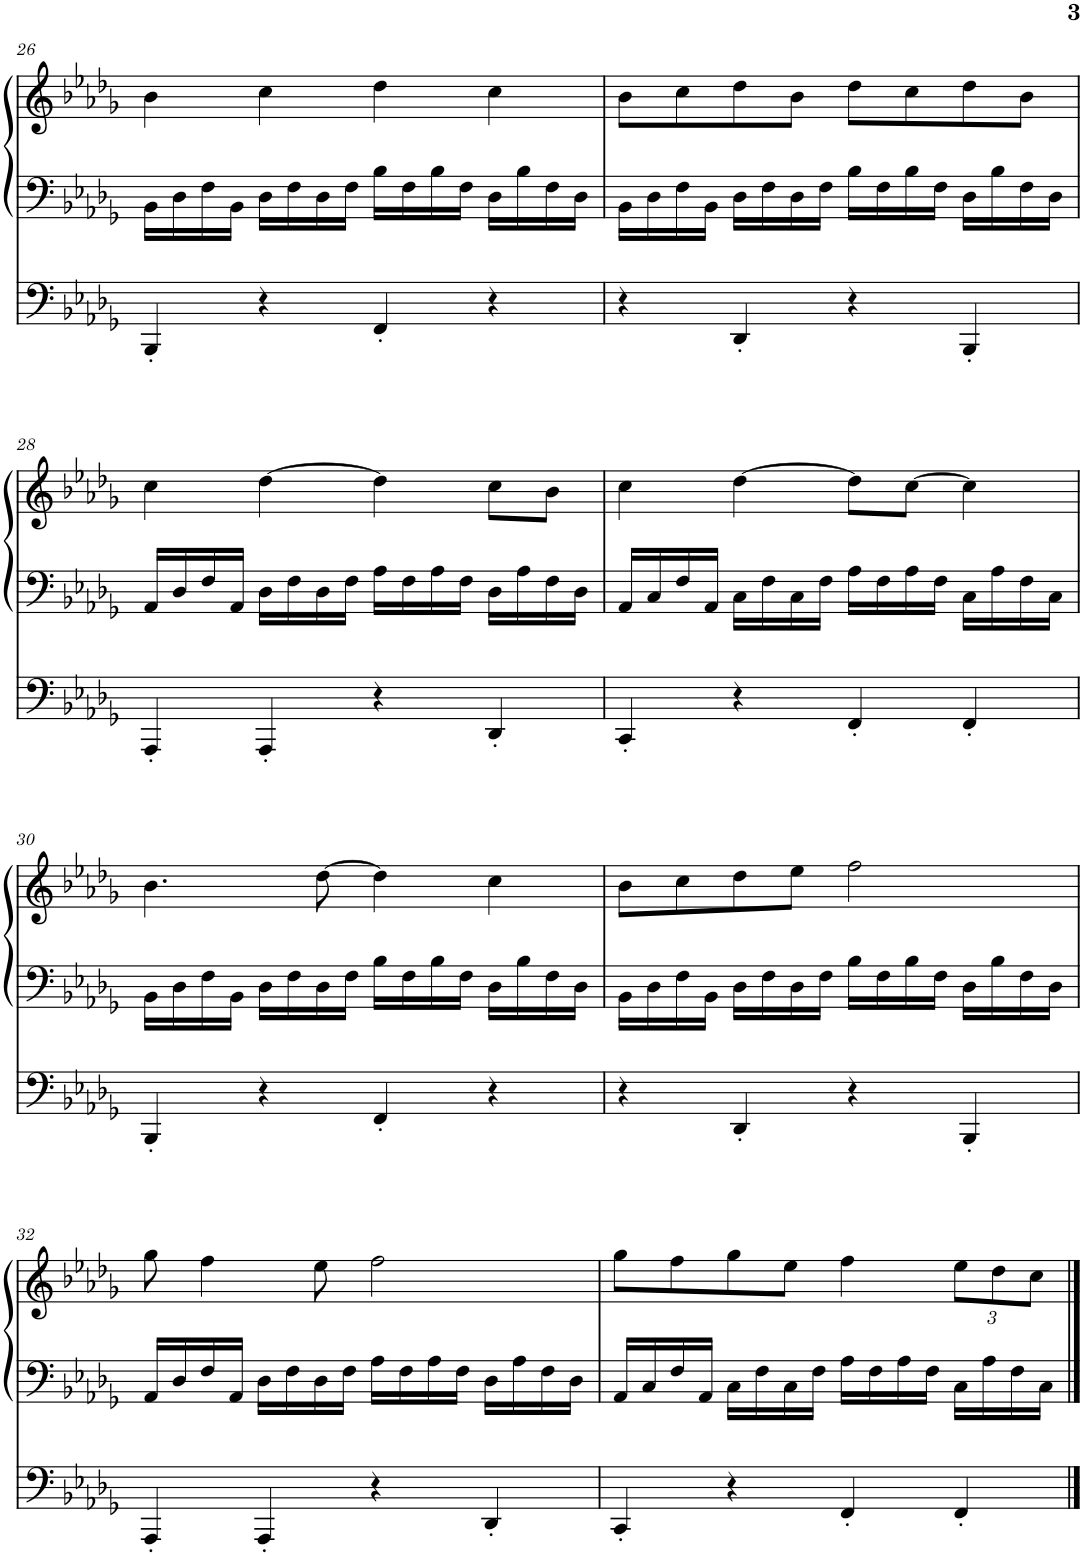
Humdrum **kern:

**kern	**kern	**kern
*part1	*part1	*part1
*staff3	*staff2	*staff1
*I"Orgel	*	*
*I'Org.	*	*
!!LO:PB:g=z
*clefF4	*clefF4	*clefG2
*k[b-e-a-d-g-]	*k[b-e-a-d-g-]	*k[b-e-a-d-g-]
*M4/4	*M4/4	*M4/4
=26	=26	=26
4BBB-'/	16BB-\LL	4b-\
.	16D-\	.
.	16F\	.
.	16BB-\JJ	.
4r	16D-\LL	4cc\
.	16F\	.
.	16D-\	.
.	16F\JJ	.
4FF'/	16B-\LL	4dd-\
.	16F\	.
.	16B-\	.
.	16F\JJ	.
4r	16D-\LL	4cc\
.	16B-\	.
.	16F\	.
.	16D-\JJ	.
=27	=27	=27
4r	16BB-\LL	8b-\L
.	16D-\	.
.	16F\	8cc\
.	16BB-\JJ	.
4DD-'/	16D-\LL	8dd-\
.	16F\	.
.	16D-\	8b-\J
.	16F\JJ	.
4r	16B-\LL	8dd-\L
.	16F\	.
.	16B-\	8cc\
.	16F\JJ	.
4BBB-'/	16D-\LL	8dd-\
.	16B-\	.
.	16F\	8b-\J
.	16D-\JJ	.
!!LO:LB:g=z
=28	=28	=28
4AAA-'/	16AA-/LL	4cc\
.	16D-/	.
.	16F/	.
.	16AA-/JJ	.
4AAA-'/	16D-\LL	[4dd-\
.	16F\	.
.	16D-\	.
.	16F\JJ	.
4r	16A-\LL	4dd-\]
.	16F\	.
.	16A-\	.
.	16F\JJ	.
4DD-'/	16D-\LL	8cc\L
.	16A-\	.
.	16F\	8b-\J
.	16D-\JJ	.
=29	=29	=29
4CC'/	16AA-/LL	4cc\
.	16C/	.
.	16F/	.
.	16AA-/JJ	.
4r	16C\LL	[4dd-\
.	16F\	.
.	16C\	.
.	16F\JJ	.
4FF'/	16A-\LL	8dd-\L]
.	16F\	.
.	16A-\	[8cc\J
.	16F\JJ	.
4FF'/	16C\LL	4cc\]
.	16A-\	.
.	16F\	.
.	16C\JJ	.
!!LO:LB:g=z
=30	=30	=30
4BBB-'/	16BB-\LL	4.b-\
.	16D-\	.
.	16F\	.
.	16BB-\JJ	.
4r	16D-\LL	.
.	16F\	.
.	16D-\	[8dd-\
.	16F\JJ	.
4FF'/	16B-\LL	4dd-\]
.	16F\	.
.	16B-\	.
.	16F\JJ	.
4r	16D-\LL	4cc\
.	16B-\	.
.	16F\	.
.	16D-\JJ	.
=31	=31	=31
4r	16BB-\LL	8b-\L
.	16D-\	.
.	16F\	8cc\
.	16BB-\JJ	.
4DD-'/	16D-\LL	8dd-\
.	16F\	.
.	16D-\	8ee-\J
.	16F\JJ	.
4r	16B-\LL	2ff\
.	16F\	.
.	16B-\	.
.	16F\JJ	.
4BBB-'/	16D-\LL	.
.	16B-\	.
.	16F\	.
.	16D-\JJ	.
!!LO:LB:g=z
=32	=32	=32
4AAA-'/	16AA-/LL	8gg-\
.	16D-/	.
.	16F/	4ff\
.	16AA-/JJ	.
4AAA-'/	16D-\LL	.
.	16F\	.
.	16D-\	8ee-\
.	16F\JJ	.
4r	16A-\LL	2ff\
.	16F\	.
.	16A-\	.
.	16F\JJ	.
4DD-'/	16D-\LL	.
.	16A-\	.
.	16F\	.
.	16D-\JJ	.
=33	=33	=33
4CC'/	16AA-/LL	8gg-\L
.	16C/	.
.	16F/	8ff\
.	16AA-/JJ	.
4r	16C\LL	8gg-\
.	16F\	.
.	16C\	8ee-\J
.	16F\JJ	.
4FF'/	16A-\LL	4ff\
.	16F\	.
.	16A-\	.
.	16F\JJ	.
*	*	*Xbrackettup
4FF'/	16C\LL	12ee-\L
.	16A-\	.
.	.	12dd-\
.	16F\	.
.	.	12cc\J
.	16C\JJ	.
==	==	==
*-	*-	*-
